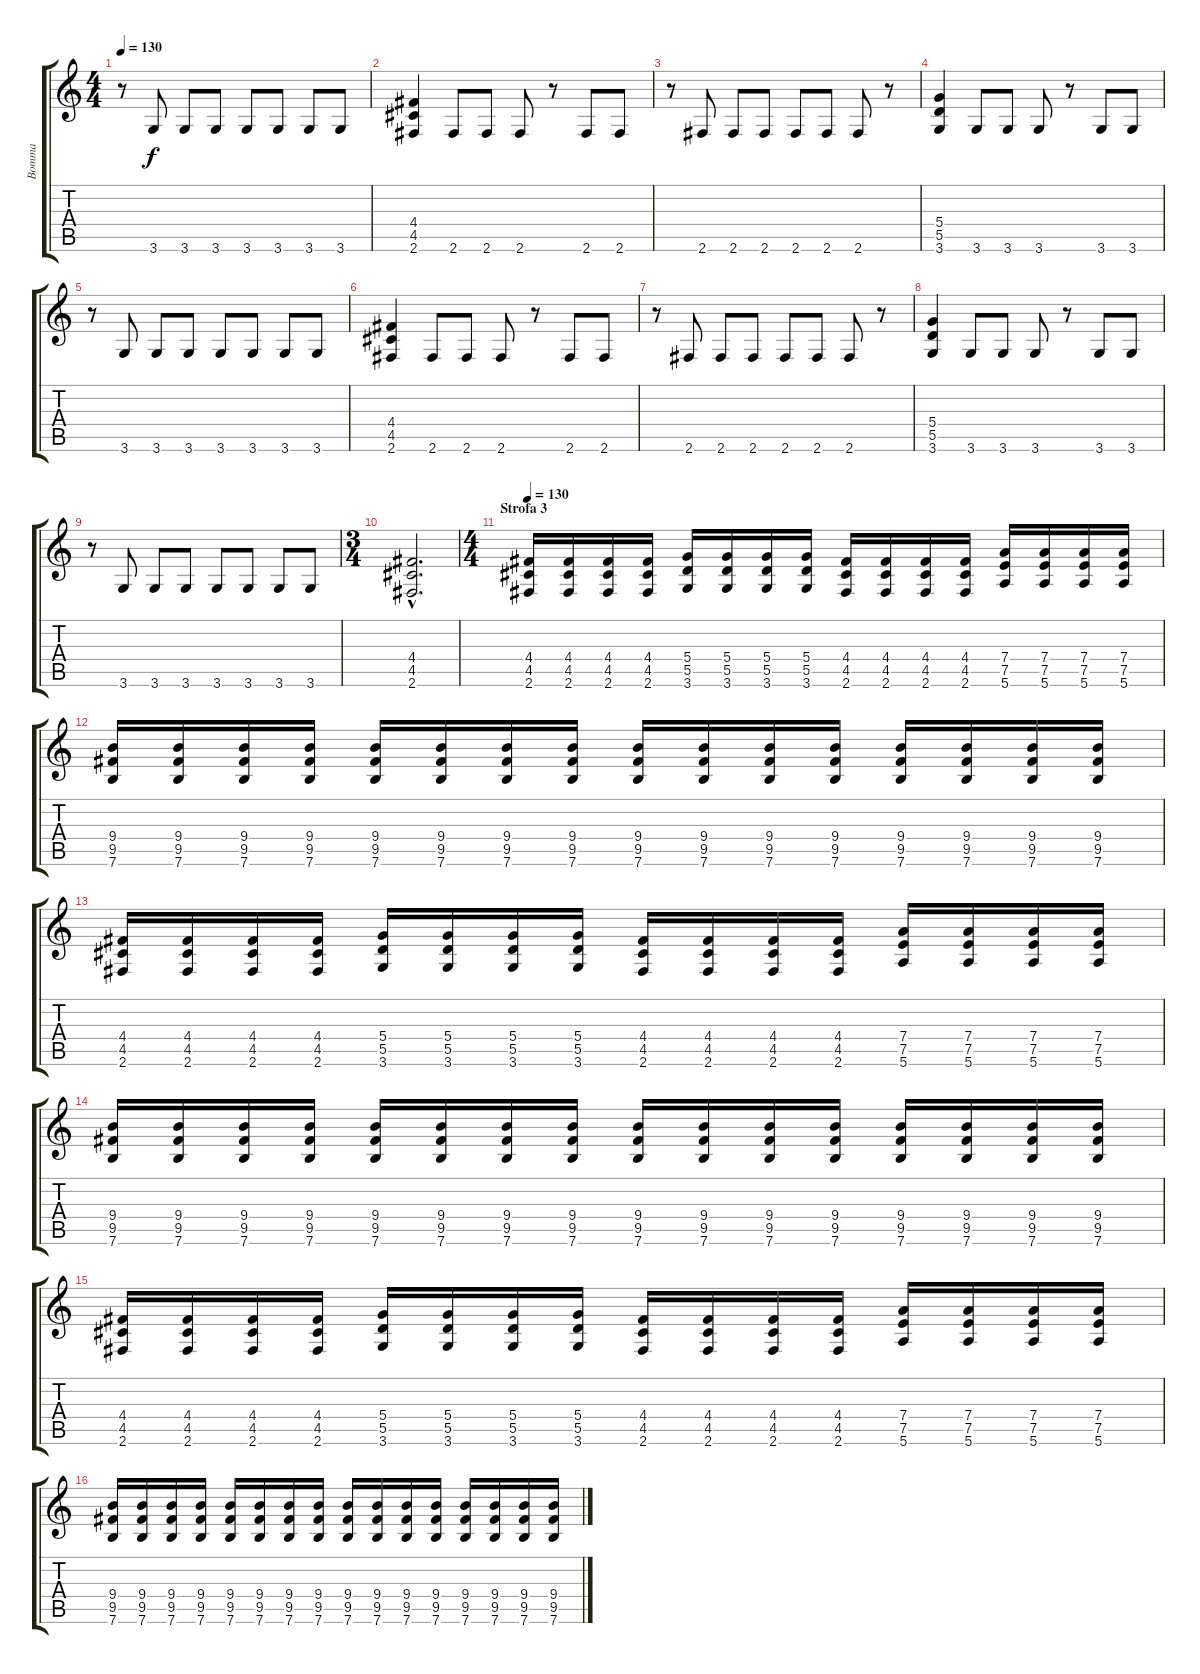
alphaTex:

\track ("Bomma" "Bomma") {instrument distortionguitar}
\staff {score tabs}
\tuning (E4 B3 G3 D3 A2 E2) {hide}
\ts (4 4)
\tempo 130
\clef g2
\ks c
r.8{dy f} 3.6.8 3.6.8 3.6.8 3.6.8 3.6.8 3.6.8 3.6.8 |
(4.4 4.5 2.6).4 2.6.8 2.6.8 2.6.8 r.8 2.6.8 2.6.8 |
r.8 2.6.8 2.6.8 2.6.8 2.6.8 2.6.8 2.6.8 r.8 |
(5.4 5.5 3.6).4 3.6.8 3.6.8 3.6.8 r.8 3.6.8 3.6.8 |
r.8 3.6.8 3.6.8 3.6.8 3.6.8 3.6.8 3.6.8 3.6.8 |
(4.4 4.5 2.6).4 2.6.8 2.6.8 2.6.8 r.8 2.6.8 2.6.8 |
r.8 2.6.8 2.6.8 2.6.8 2.6.8 2.6.8 2.6.8 r.8 |
(5.4 5.5 3.6).4 3.6.8 3.6.8 3.6.8 r.8 3.6.8 3.6.8 |
r.8 3.6.8 3.6.8 3.6.8 3.6.8 3.6.8 3.6.8 3.6.8 |
\ts (3 4)
(4.4{hac} 4.5{hac} 2.6{hac}).2{d} |
\ts (4 4)
\section ("" "Strofa 3")
\tempo 130
(4.4 4.5 2.6).16 (4.4 4.5 2.6).16 (4.4 4.5 2.6).16 (4.4 4.5 2.6).16 (5.4 5.5 3.6).16 (5.4 5.5 3.6).16 (5.4 5.5 3.6).16 (5.4 5.5 3.6).16 (4.4 4.5 2.6).16 (4.4 4.5 2.6).16 (4.4 4.5 2.6).16 (4.4 4.5 2.6).16 (7.4 7.5 5.6).16 (7.4 7.5 5.6).16 (7.4 7.5 5.6).16 (7.4 7.5 5.6).16 |
(9.4 9.5 7.6).16 (9.4 9.5 7.6).16 (9.4 9.5 7.6).16 (9.4 9.5 7.6).16 (9.4 9.5 7.6).16 (9.4 9.5 7.6).16 (9.4 9.5 7.6).16 (9.4 9.5 7.6).16 (9.4 9.5 7.6).16 (9.4 9.5 7.6).16 (9.4 9.5 7.6).16 (9.4 9.5 7.6).16 (9.4 9.5 7.6).16 (9.4 9.5 7.6).16 (9.4 9.5 7.6).16 (9.4 9.5 7.6).16 |
(4.4 4.5 2.6).16 (4.4 4.5 2.6).16 (4.4 4.5 2.6).16 (4.4 4.5 2.6).16 (5.4 5.5 3.6).16 (5.4 5.5 3.6).16 (5.4 5.5 3.6).16 (5.4 5.5 3.6).16 (4.4 4.5 2.6).16 (4.4 4.5 2.6).16 (4.4 4.5 2.6).16 (4.4 4.5 2.6).16 (7.4 7.5 5.6).16 (7.4 7.5 5.6).16 (7.4 7.5 5.6).16 (7.4 7.5 5.6).16 |
(9.4 9.5 7.6).16 (9.4 9.5 7.6).16 (9.4 9.5 7.6).16 (9.4 9.5 7.6).16 (9.4 9.5 7.6).16 (9.4 9.5 7.6).16 (9.4 9.5 7.6).16 (9.4 9.5 7.6).16 (9.4 9.5 7.6).16 (9.4 9.5 7.6).16 (9.4 9.5 7.6).16 (9.4 9.5 7.6).16 (9.4 9.5 7.6).16 (9.4 9.5 7.6).16 (9.4 9.5 7.6).16 (9.4 9.5 7.6).16 |
(4.4 4.5 2.6).16 (4.4 4.5 2.6).16 (4.4 4.5 2.6).16 (4.4 4.5 2.6).16 (5.4 5.5 3.6).16 (5.4 5.5 3.6).16 (5.4 5.5 3.6).16 (5.4 5.5 3.6).16 (4.4 4.5 2.6).16 (4.4 4.5 2.6).16 (4.4 4.5 2.6).16 (4.4 4.5 2.6).16 (7.4 7.5 5.6).16 (7.4 7.5 5.6).16 (7.4 7.5 5.6).16 (7.4 7.5 5.6).16 |
(9.4 9.5 7.6).16 (9.4 9.5 7.6).16 (9.4 9.5 7.6).16 (9.4 9.5 7.6).16 (9.4 9.5 7.6).16 (9.4 9.5 7.6).16 (9.4 9.5 7.6).16 (9.4 9.5 7.6).16 (9.4 9.5 7.6).16 (9.4 9.5 7.6).16 (9.4 9.5 7.6).16 (9.4 9.5 7.6).16 (9.4 9.5 7.6).16 (9.4 9.5 7.6).16 (9.4 9.5 7.6).16 (9.4 9.5 7.6).16
